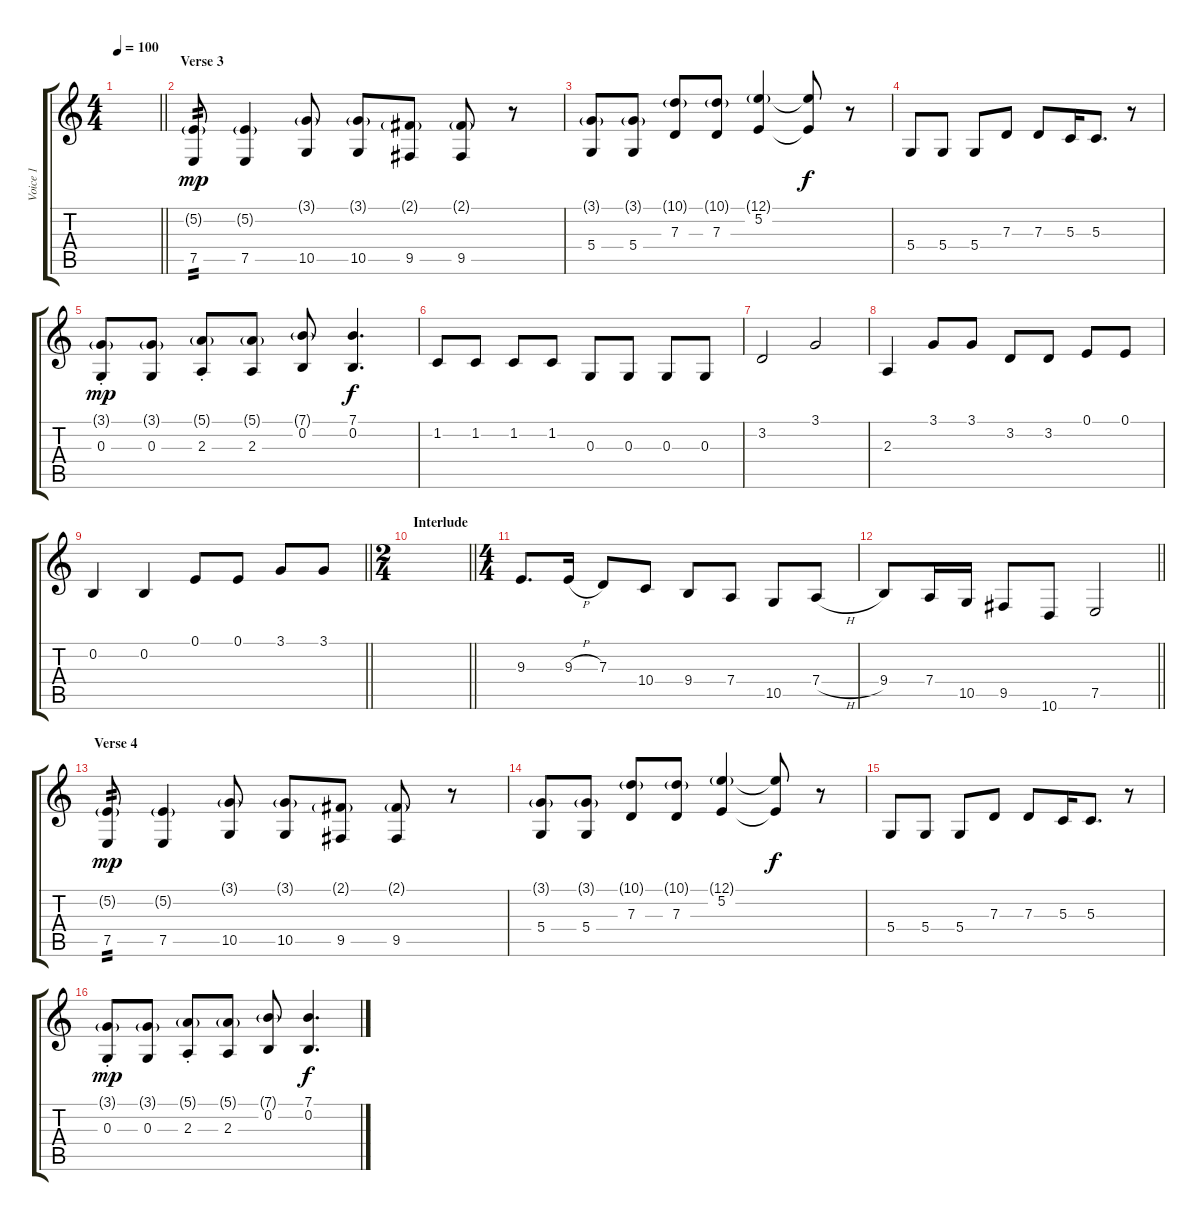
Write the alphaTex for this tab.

\track ("Voice 1" "Voice 1") {instrument flute}
\staff {score tabs}
\tuning (E4 B3 G3 D3 A2 E2) {hide}
\ts (4 4)
\tempo 100
\clef g2
\barLineRight lightlight
\ks c
|
\section ("" "Verse 3")
(5.2{g} 7.5).8{tp 2 dy mp} (5.2{g} 7.5).4 (3.1{g} 10.5).8 (3.1{g} 10.5).8 (2.1{g} 9.5).8 (2.1{g} 9.5).8 r.8 |
(3.1{g} 5.4).8 (3.1{g} 5.4).8 (10.1{g} 7.3).8 (10.1{g} 7.3).8 (12.1{g} 5.2).4 (12.1{t} 5.2{t}).8{dy f} r.8 |
5.4.8 5.4.8 5.4.8 7.3.8 7.3.8 5.3.16 5.3.8{d} r.8 |
(3.1{g} 0.3{st}).8{dy mp} (3.1{g} 0.3).8 (5.1{g} 2.3{st}).8 (5.1{g} 2.3).8 (7.1{g} 0.2).8 (7.1 0.2).4{d dy f} |
1.2.8 1.2.8 1.2.8 1.2.8 0.3.8 0.3.8 0.3.8 0.3.8 |
3.2.2 3.1.2 |
2.3.4 3.1.8 3.1.8 3.2.8 3.2.8 0.1.8 0.1.8 |
\barLineRight lightlight
0.2.4 0.2.4 0.1.8 0.1.8 3.1.8 3.1.8 |
\ts (2 4)
\section ("" "Interlude")
\barLineRight lightlight
|
\ts (4 4)
9.3.8{d} 9.3{h}.16 7.3.8 10.4.8 9.4.8 7.4.8 10.5.8 7.4{h}.8 |
\barLineRight lightlight
9.4.8 7.4.16 10.5.16 9.5.8 10.6.8 7.5.2 |
\section ("" "Verse 4")
(5.2{g} 7.5).8{tp 2 dy mp} (5.2{g} 7.5).4 (3.1{g} 10.5).8 (3.1{g} 10.5).8 (2.1{g} 9.5).8 (2.1{g} 9.5).8 r.8 |
(3.1{g} 5.4).8 (3.1{g} 5.4).8 (10.1{g} 7.3).8 (10.1{g} 7.3).8 (12.1{g} 5.2).4 (12.1{t} 5.2{t}).8{dy f} r.8 |
5.4.8 5.4.8 5.4.8 7.3.8 7.3.8 5.3.16 5.3.8{d} r.8 |
(3.1{g} 0.3{st}).8{dy mp} (3.1{g} 0.3).8 (5.1{g} 2.3{st}).8 (5.1{g} 2.3).8 (7.1{g} 0.2).8 (7.1 0.2).4{d dy f}
